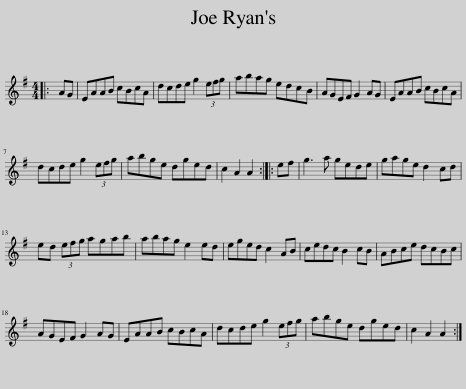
X:1
L:1/8
M:4/4
I:linebreak $
K:G
V:1 treble
V:1
|: AG | EAAB cBcA | dcde g2 (3efg | abag edcB | AGEF G2 AG | %5
 EAAB cBcA |$ dcde g2 (3efg | abge dged | c2 A2 A2 :: ef | %10
 g3 a gede | gage d2 cd |$ ed (3efg agab | abag e2 ed | eged c2 AB | %15
 cedc B2 cB | ABce dcBc |$ AGEF G2 AG | EAAB cBcA | dcde g2 (3efg | %20
 abge dged | c2 A2 A2 :| %22
